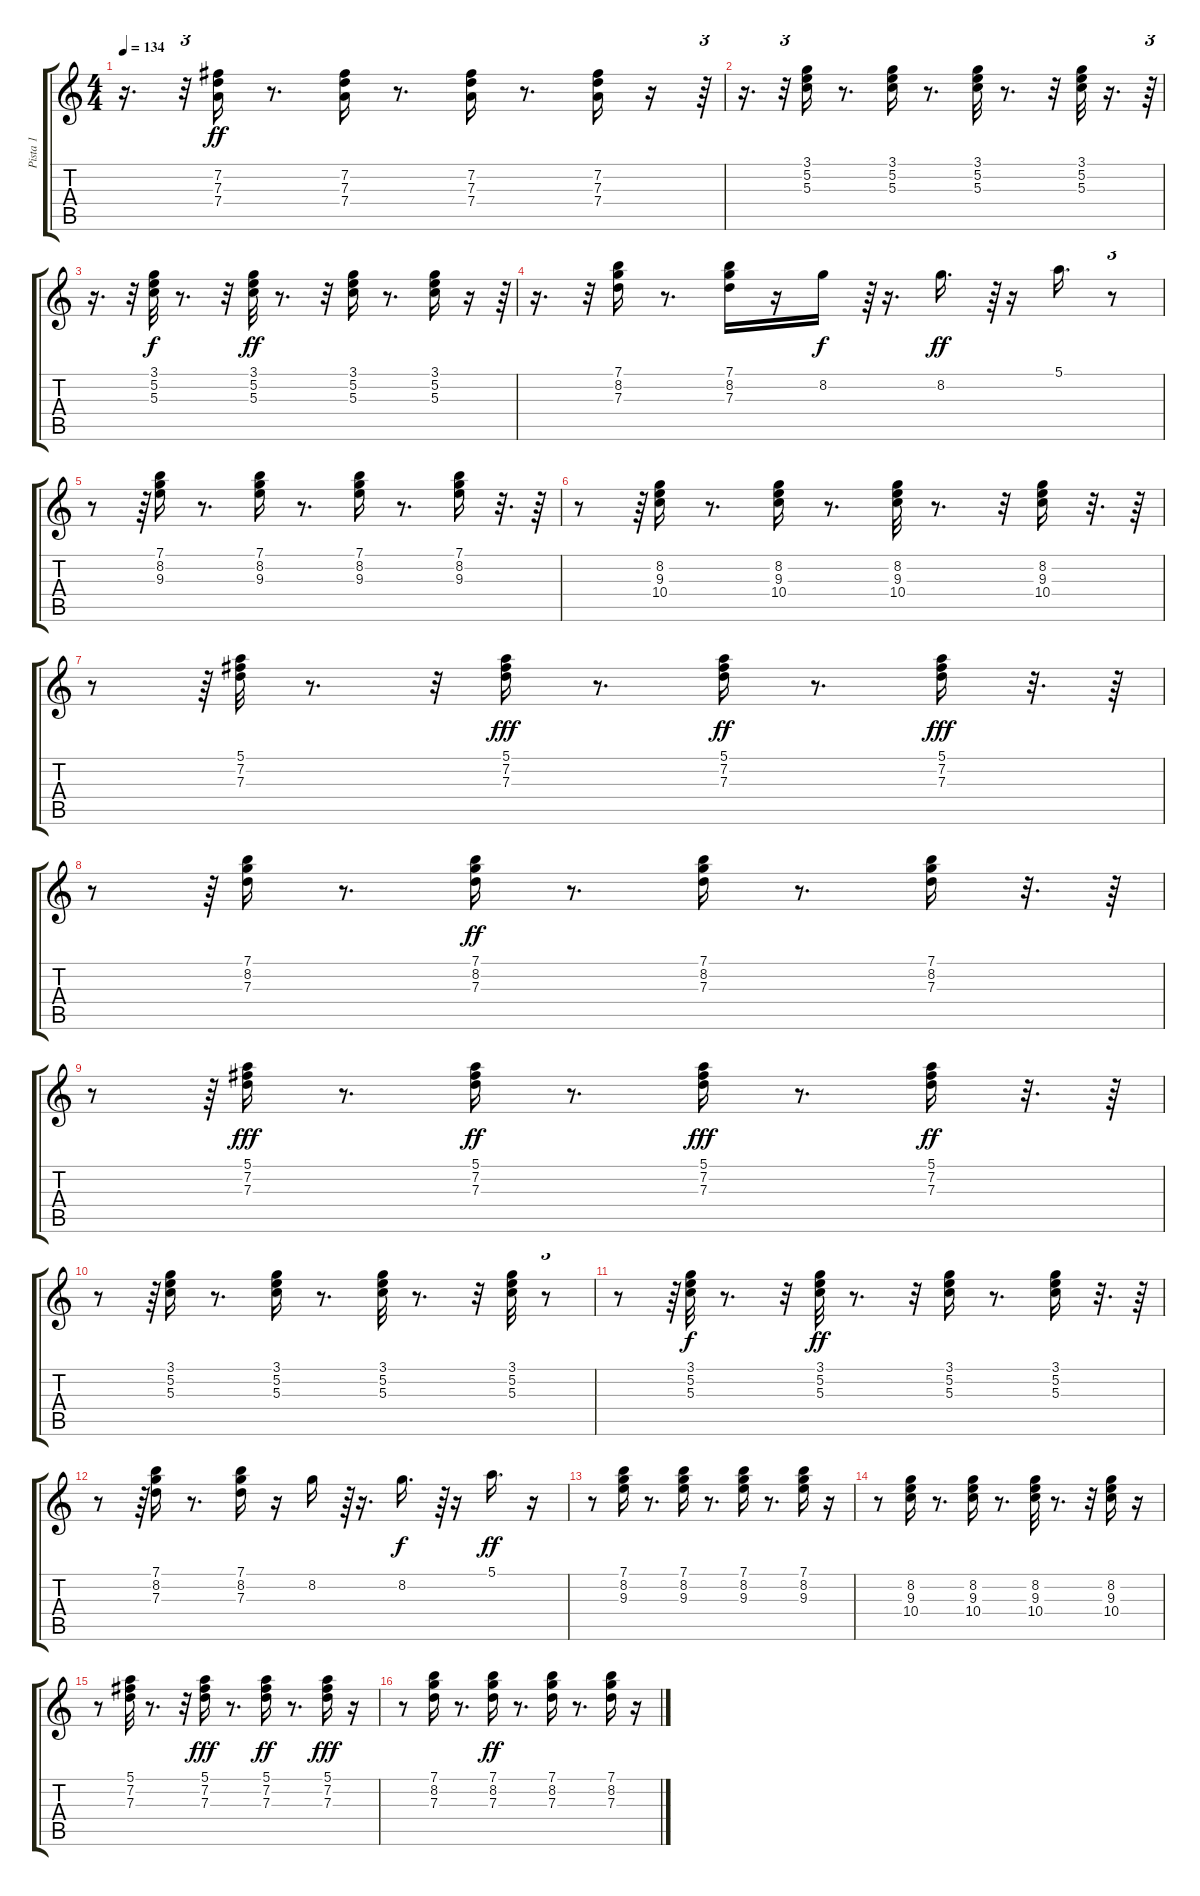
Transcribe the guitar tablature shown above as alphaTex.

\track ("Pista 1" "Pista 1") {instrument electricguitarclean}
\staff {score tabs}
\tuning (E4 B3 G3 D3 A2 E2) {hide}
\ts (4 4)
\tempo 134
\clef g2
\ks c
r.16{d dy ff} r.32{tu (3 2)} (7.2 7.3 7.4).16 r.8{d} (7.2 7.3 7.4).16 r.8{d} (7.2 7.3 7.4).16 r.8{d} (7.2 7.3 7.4).16 r.16 r.64{tu (3 2)} |
r.16{d} r.32{tu (3 2)} (3.1 5.2 5.3).16 r.8{d} (3.1 5.2 5.3).16 r.8{d} (3.1 5.2 5.3).32 r.8{d} r.32 (3.1 5.2 5.3).32 r.16{d} r.64{tu (3 2)} |
r.16{d} r.32{tu (3 2)} (3.1 5.2 5.3).32{dy f} r.8{d} r.32 (3.1 5.2 5.3).32{dy ff} r.8{d} r.32 (3.1 5.2 5.3).16 r.8{d} (3.1 5.2 5.3).16 r.16 r.64{tu (3 2)} |
r.16{d} r.32{tu (3 2)} (7.1 8.2 7.3).16 r.8{d} (7.1 8.2 7.3).16 r.16 8.2.16{dy f} r.64{tu (3 2)} r.16{d} 8.2.16{d dy ff} r.64{tu (3 2)} r.16 5.1.16{d} r.8{tu (3 2)} |
r.8 r.64{tu (3 2)} (7.1 8.2 9.3).16 r.8{d} (7.1 8.2 9.3).16 r.8{d} (7.1 8.2 9.3).16 r.8{d} (7.1 8.2 9.3).16 r.32{d} r.64 |
r.8 r.64{tu (3 2)} (8.2 9.3 10.4).16 r.8{d} (8.2 9.3 10.4).16 r.8{d} (8.2 9.3 10.4).32 r.8{d} r.32 (8.2 9.3 10.4).16 r.32{d} r.64 |
r.8 r.64{tu (3 2)} (5.1 7.2 7.3).32 r.8{d} r.32 (5.1 7.2 7.3).16{dy fff} r.8{d} (5.1 7.2 7.3).16{dy ff} r.8{d} (5.1 7.2 7.3).16{dy fff} r.32{d} r.64 |
r.8 r.64{tu (3 2)} (7.1 8.2 7.3).16 r.8{d} (7.1 8.2 7.3).16{dy ff} r.8{d} (7.1 8.2 7.3).16 r.8{d} (7.1 8.2 7.3).16 r.32{d} r.64 |
r.8 r.64{tu (3 2)} (5.1 7.2 7.3).16{dy fff} r.8{d} (5.1 7.2 7.3).16{dy ff} r.8{d} (5.1 7.2 7.3).16{dy fff} r.8{d} (5.1 7.2 7.3).16{dy ff} r.32{d} r.64 |
r.8 r.64{tu (3 2)} (3.1 5.2 5.3).16 r.8{d} (3.1 5.2 5.3).16 r.8{d} (3.1 5.2 5.3).32 r.8{d} r.32 (3.1 5.2 5.3).32 r.8{tu (3 2)} |
r.8 r.64{tu (3 2)} (3.1 5.2 5.3).32{dy f} r.8{d} r.32 (3.1 5.2 5.3).32{dy ff} r.8{d} r.32 (3.1 5.2 5.3).16 r.8{d} (3.1 5.2 5.3).16 r.32{d} r.64 |
r.8 r.64{tu (3 2)} (7.1 8.2 7.3).16 r.8{d} (7.1 8.2 7.3).16 r.16 8.2.16 r.64{tu (3 2)} r.16{d} 8.2.16{d dy f} r.64{tu (3 2)} r.16 5.1.16{d dy ff} r.16 |
r.8 (7.1 8.2 9.3).16 r.8{d} (7.1 8.2 9.3).16 r.8{d} (7.1 8.2 9.3).16 r.8{d} (7.1 8.2 9.3).16 r.16 |
r.8 (8.2 9.3 10.4).16 r.8{d} (8.2 9.3 10.4).16 r.8{d} (8.2 9.3 10.4).32 r.8{d} r.32 (8.2 9.3 10.4).16 r.16 |
r.8 (5.1 7.2 7.3).32 r.8{d} r.32 (5.1 7.2 7.3).16{dy fff} r.8{d} (5.1 7.2 7.3).16{dy ff} r.8{d} (5.1 7.2 7.3).16{dy fff} r.16 |
r.8 (7.1 8.2 7.3).16 r.8{d} (7.1 8.2 7.3).16{dy ff} r.8{d} (7.1 8.2 7.3).16 r.8{d} (7.1 8.2 7.3).16 r.16
